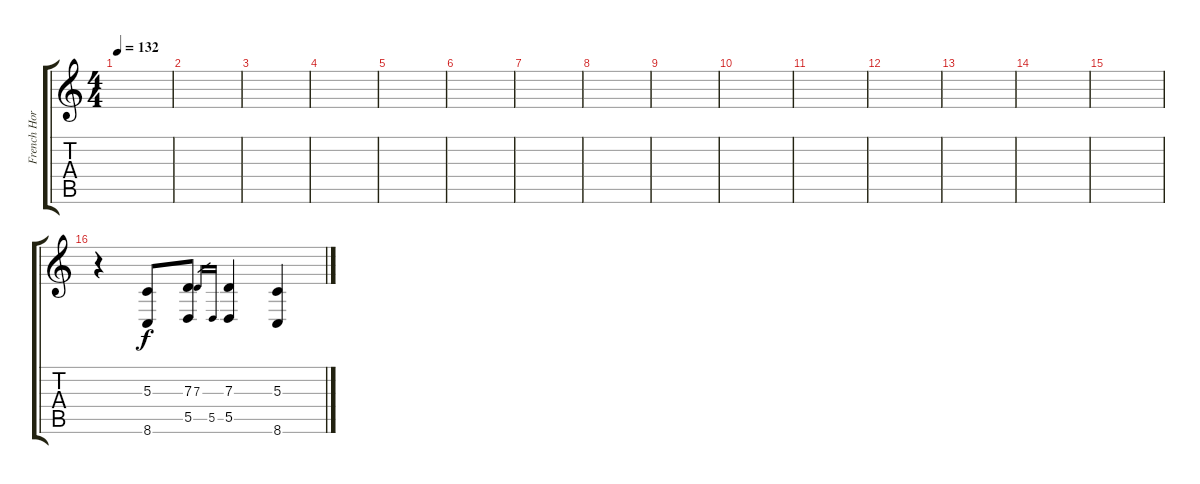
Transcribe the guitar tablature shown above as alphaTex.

\track ("French Horns" "French Hor") {instrument frenchhorn}
\staff {score tabs}
\tuning (E4 B3 G3 D3 A2 E2) {hide}
\ts (4 4)
\tempo 132
\clef g2
\ks c
|
|
|
|
|
|
|
|
|
|
|
|
|
|
|
r.4{volume 14} (5.3 8.6).8 (7.3 5.5).8 7.3.16{gr} 5.5.16{gr} (7.3 5.5).4 (5.3 8.6).4
